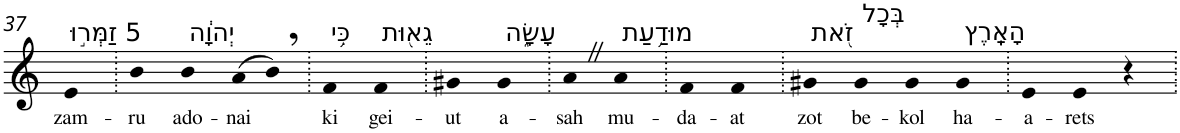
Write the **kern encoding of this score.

**kern	**text
*part1	*part1
*staff1	*staff1
*I"Piano	*
*I'Pno	*
!!LO:PB:g=z
*clefG2	*
*k[]	*
=37	=37
!LO:TX:a:t=5 זַמְּר֣וּ	!
!	!LO:LY:b
4e	zam-
=38.	=38.
!	!LO:LY:b
4b	-ru
!LO:TX:a:t=יְהוָ֔ה	!
!	!LO:LY:b
4b	ado-
!	!LO:LY:b
(8a	-nai
8b,)	.
=39.	=39.
!LO:TX:a:t=כִּ֥י	!
!	!LO:LY:b
4f	ki
!LO:TX:a:t=גֵא֖וּת	!
!	!LO:LY:b
4f	gei-
=40.	=40.
!	!LO:LY:b
4g#X	-ut
!LO:TX:a:t=עָשָׂ֑ה	!
!	!LO:LY:b
4g#	a-
=41.	=41.
!	!LO:LY:b
4aZ	-sah
!LO:TX:a:t=מוּדַ֥עַת	!
!	!LO:LY:b
4a	mu-
=42.	=42.
!	!LO:LY:b
4f	-da-
!	!LO:LY:b
4f	-at
=43.	=43.
!LO:TX:a:t=זֹ֖את	!
!	!LO:LY:b
4g#X	zot
!LO:TX:a:t=בְּכָל	!
!	!LO:LY:b
4g#	be-
!	!LO:LY:b
4g#	-kol
!LO:TX:a:t=הָאָֽרֶץ	!
!	!LO:LY:b
4g#	ha-
=44.	=44.
!	!LO:LY:b
4e	-a-
!	!LO:LY:b
4e	-rets
4r	.
=.	=.
*-	*-
